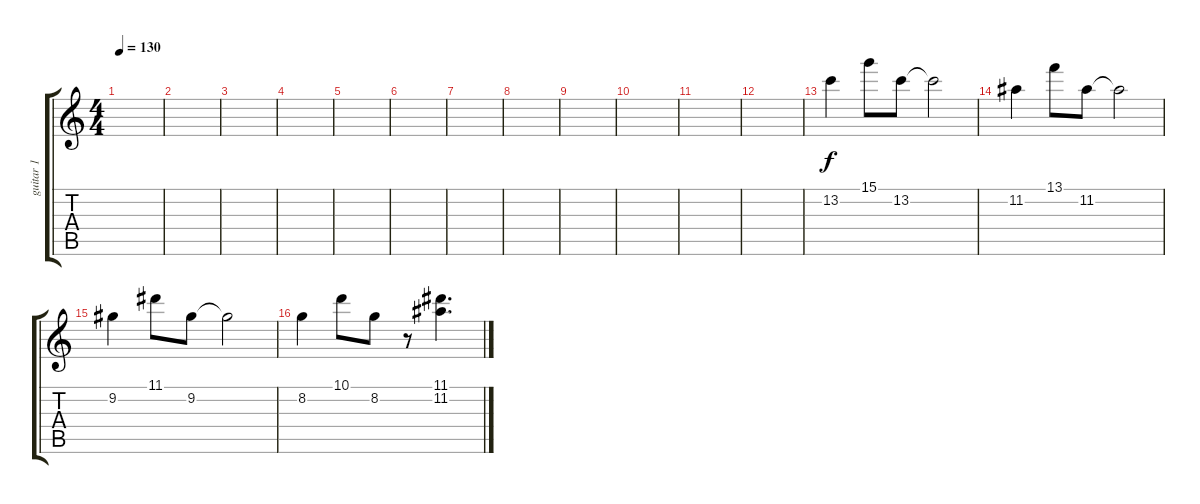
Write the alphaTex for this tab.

\track ("guitar 1" "guitar 1") {instrument overdrivenguitar}
\staff {score tabs}
\tuning (E4 B3 G3 D3 A2 E2) {hide}
\ts (4 4)
\tempo 130
\clef g2
\ks c
|
|
|
|
|
|
|
|
|
|
|
|
13.2.4 15.1.8 13.2.8 13.2{t}.2 |
11.2.4 13.1.8 11.2.8 11.2{t}.2 |
9.2.4 11.1.8 9.2.8 9.2{t}.2 |
8.2.4 10.1.8 8.2.8 r.8 (11.1 11.2).4{d}
